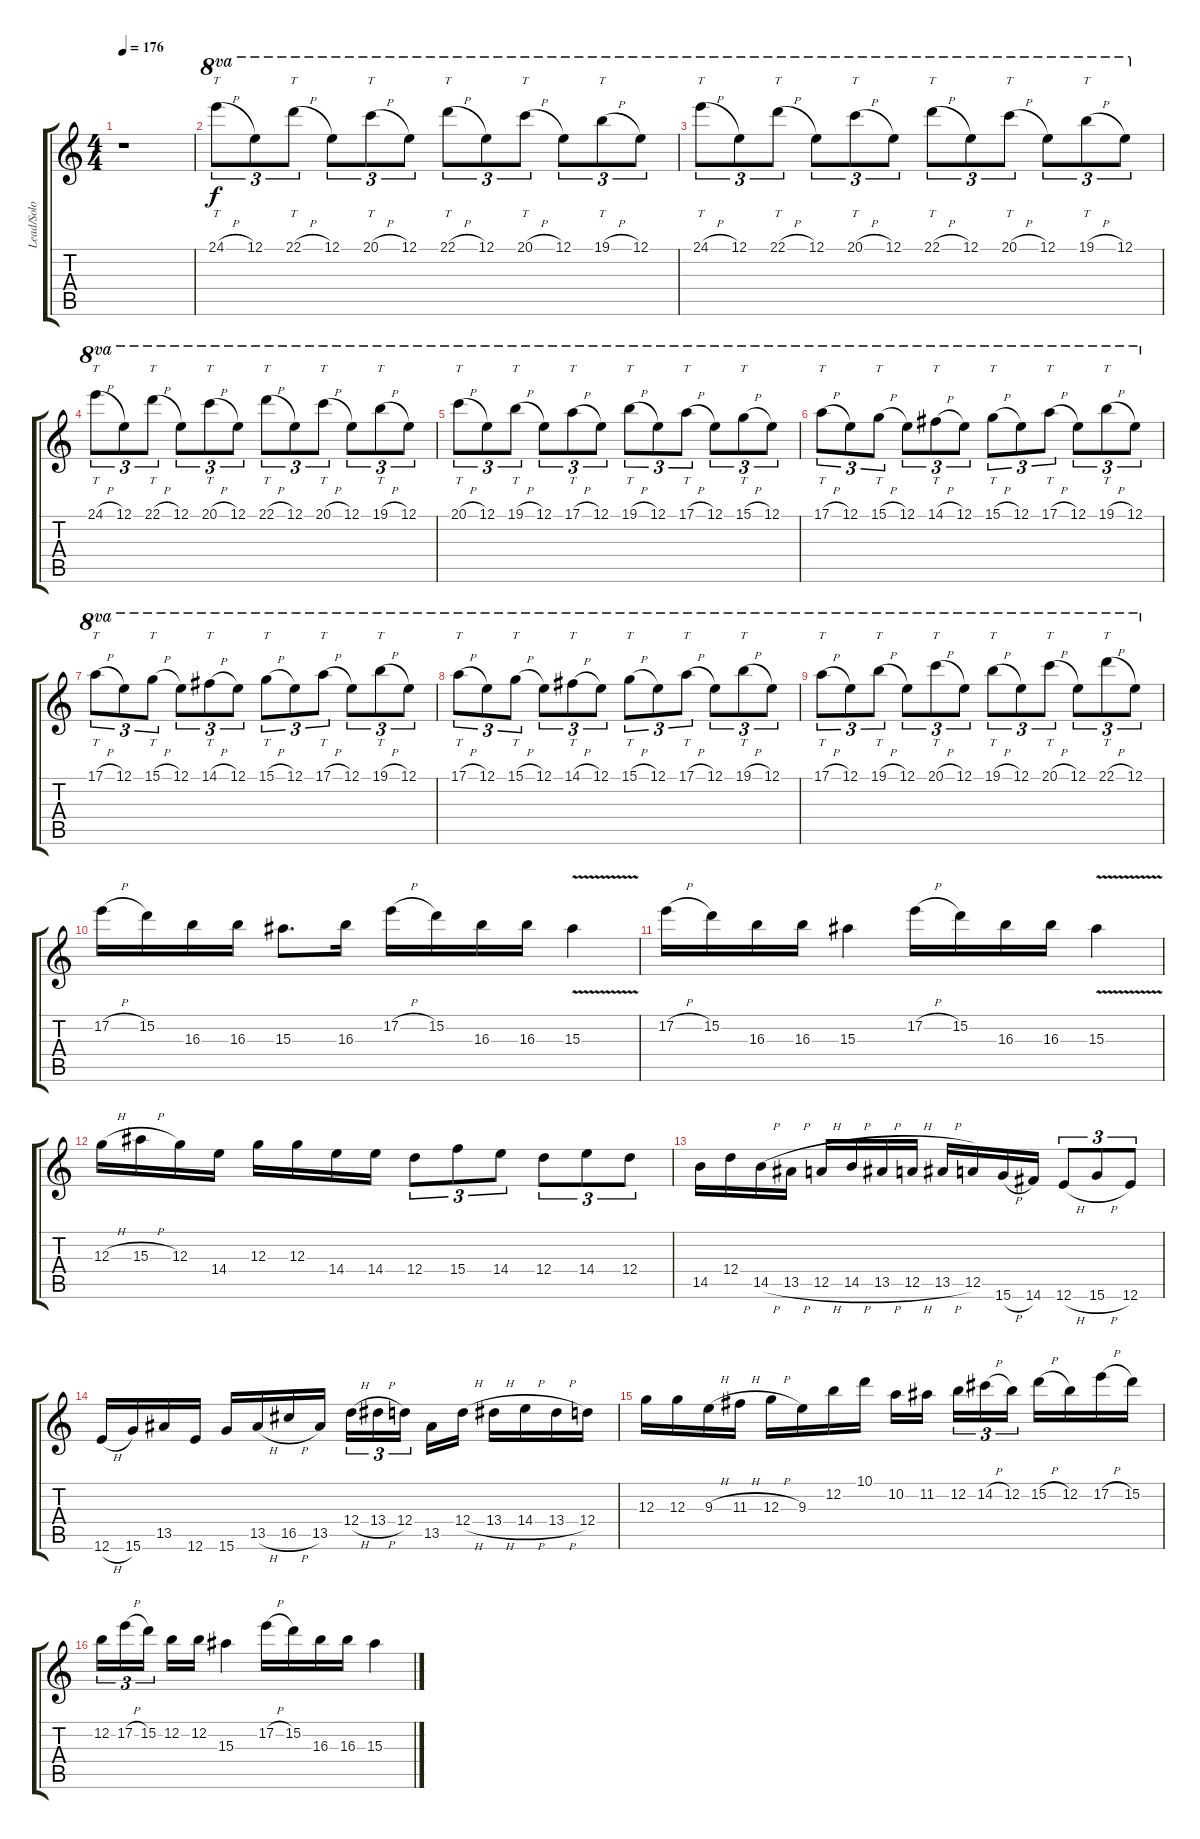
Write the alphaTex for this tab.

\track ("Lead/Solo" "Lead/Solo") {instrument overdrivenguitar}
\staff {score tabs}
\tuning (E4 B3 G3 D3 A2 E2) {hide}
\ts (4 4)
\tempo 176
\clef g2
\ks c
r.1{dy f} |
24.1{h}.8{tt tu (3 2) ot 8va} 12.1.8{tu (3 2) ot 8va} 22.1{h}.8{tt tu (3 2) ot 8va} 12.1.8{tu (3 2) ot 8va} 20.1{h}.8{tt tu (3 2) ot 8va} 12.1.8{tu (3 2) ot 8va} 22.1{h}.8{tt tu (3 2) ot 8va} 12.1.8{tu (3 2) ot 8va} 20.1{h}.8{tt tu (3 2) ot 8va} 12.1.8{tu (3 2) ot 8va} 19.1{h}.8{tt tu (3 2) ot 8va} 12.1.8{tu (3 2) ot 8va} |
24.1{h}.8{tt tu (3 2) ot 8va} 12.1.8{tu (3 2) ot 8va} 22.1{h}.8{tt tu (3 2) ot 8va} 12.1.8{tu (3 2) ot 8va} 20.1{h}.8{tt tu (3 2) ot 8va} 12.1.8{tu (3 2) ot 8va} 22.1{h}.8{tt tu (3 2) ot 8va} 12.1.8{tu (3 2) ot 8va} 20.1{h}.8{tt tu (3 2) ot 8va} 12.1.8{tu (3 2) ot 8va} 19.1{h}.8{tt tu (3 2) ot 8va} 12.1.8{tu (3 2) ot 8va} |
24.1{h}.8{tt tu (3 2) ot 8va} 12.1.8{tu (3 2) ot 8va} 22.1{h}.8{tt tu (3 2) ot 8va} 12.1.8{tu (3 2) ot 8va} 20.1{h}.8{tt tu (3 2) ot 8va} 12.1.8{tu (3 2) ot 8va} 22.1{h}.8{tt tu (3 2) ot 8va} 12.1.8{tu (3 2) ot 8va} 20.1{h}.8{tt tu (3 2) ot 8va} 12.1.8{tu (3 2) ot 8va} 19.1{h}.8{tt tu (3 2) ot 8va} 12.1.8{tu (3 2) ot 8va} |
20.1{h}.8{tt tu (3 2) ot 8va} 12.1.8{tu (3 2) ot 8va} 19.1{h}.8{tt tu (3 2) ot 8va} 12.1.8{tu (3 2) ot 8va} 17.1{h}.8{tt tu (3 2) ot 8va} 12.1.8{tu (3 2) ot 8va} 19.1{h}.8{tt tu (3 2) ot 8va} 12.1.8{tu (3 2) ot 8va} 17.1{h}.8{tt tu (3 2) ot 8va} 12.1.8{tu (3 2) ot 8va} 15.1{h}.8{tt tu (3 2) ot 8va} 12.1.8{tu (3 2) ot 8va} |
17.1{h}.8{tt tu (3 2) ot 8va} 12.1.8{tu (3 2) ot 8va} 15.1{h}.8{tt tu (3 2) ot 8va} 12.1.8{tu (3 2) ot 8va} 14.1{h}.8{tt tu (3 2) ot 8va} 12.1.8{tu (3 2) ot 8va} 15.1{h}.8{tt tu (3 2) ot 8va} 12.1.8{tu (3 2) ot 8va} 17.1{h}.8{tt tu (3 2) ot 8va} 12.1.8{tu (3 2) ot 8va} 19.1{h}.8{tt tu (3 2) ot 8va} 12.1.8{tu (3 2) ot 8va} |
17.1{h}.8{tt tu (3 2) ot 8va} 12.1.8{tu (3 2) ot 8va} 15.1{h}.8{tt tu (3 2) ot 8va} 12.1.8{tu (3 2) ot 8va} 14.1{h}.8{tt tu (3 2) ot 8va} 12.1.8{tu (3 2) ot 8va} 15.1{h}.8{tt tu (3 2) ot 8va} 12.1.8{tu (3 2) ot 8va} 17.1{h}.8{tt tu (3 2) ot 8va} 12.1.8{tu (3 2) ot 8va} 19.1{h}.8{tt tu (3 2) ot 8va} 12.1.8{tu (3 2) ot 8va} |
17.1{h}.8{tt tu (3 2) ot 8va} 12.1.8{tu (3 2) ot 8va} 15.1{h}.8{tt tu (3 2) ot 8va} 12.1.8{tu (3 2) ot 8va} 14.1{h}.8{tt tu (3 2) ot 8va} 12.1.8{tu (3 2) ot 8va} 15.1{h}.8{tt tu (3 2) ot 8va} 12.1.8{tu (3 2) ot 8va} 17.1{h}.8{tt tu (3 2) ot 8va} 12.1.8{tu (3 2) ot 8va} 19.1{h}.8{tt tu (3 2) ot 8va} 12.1.8{tu (3 2) ot 8va} |
17.1{h}.8{tt tu (3 2) ot 8va} 12.1.8{tu (3 2) ot 8va} 19.1{h}.8{tt tu (3 2) ot 8va} 12.1.8{tu (3 2) ot 8va} 20.1{h}.8{tt tu (3 2) ot 8va} 12.1.8{tu (3 2) ot 8va} 19.1{h}.8{tt tu (3 2) ot 8va} 12.1.8{tu (3 2) ot 8va} 20.1{h}.8{tt tu (3 2) ot 8va} 12.1.8{tu (3 2) ot 8va} 22.1{h}.8{tt tu (3 2) ot 8va} 12.1.8{tu (3 2) ot 8va} |
17.2{h}.16 15.2.16 16.3.16 16.3.16 15.3.8{d} 16.3.16 17.2{h}.16 15.2.16 16.3.16 16.3.16 15.3{v}.4 |
17.2{h}.16 15.2.16 16.3.16 16.3.16 15.3.4 17.2{h}.16 15.2.16 16.3.16 16.3.16 15.3{v}.4 |
12.3{h}.16 15.3{h}.16 12.3.16 14.4.16 12.3.16 12.3.16 14.4.16 14.4.16 12.4.8{tu (3 2)} 15.4.8{tu (3 2)} 14.4.8{tu (3 2)} 12.4.8{tu (3 2)} 14.4.8{tu (3 2)} 12.4.8{tu (3 2)} |
14.5.16 12.4.16 14.5{h}.16 13.5{h}.16 12.5{h}.16 14.5{h}.16 13.5{h}.16 12.5{h}.16 13.5{h}.16 12.5.16 15.6{h}.16 14.6.16 12.6{h}.8{tu (3 2)} 15.6{h}.8{tu (3 2)} 12.6.8{tu (3 2)} |
12.6{h}.16 15.6.16 13.5.16 12.6.16 15.6.16 13.5{h}.16 16.5{h}.16 13.5.16 12.4{h}.16{tu (3 2)} 13.4{h}.16{tu (3 2)} 12.4.16{tu (3 2) beam splitsecondary} 13.5.16 12.4{h}.16 13.4{h}.16 14.4{h}.16 13.4{h}.16 12.4.16 |
12.3.16 12.3.16 9.3{h}.16 11.3{h}.16 12.3{h}.16 9.3.16 12.2.16 10.1.16 10.2.16 11.2.16{beam splitsecondary} 12.2.16{tu (3 2)} 14.2{h}.16{tu (3 2)} 12.2.16{tu (3 2)} 15.2{h}.16 12.2.16 17.2{h}.16 15.2.16 |
12.2.16{tu (3 2)} 17.2{h}.16{tu (3 2)} 15.2.16{tu (3 2) beam splitsecondary} 12.2.16 12.2.16 15.3.4 17.2{h}.16 15.2.16 16.3.16 16.3.16 15.3.4
